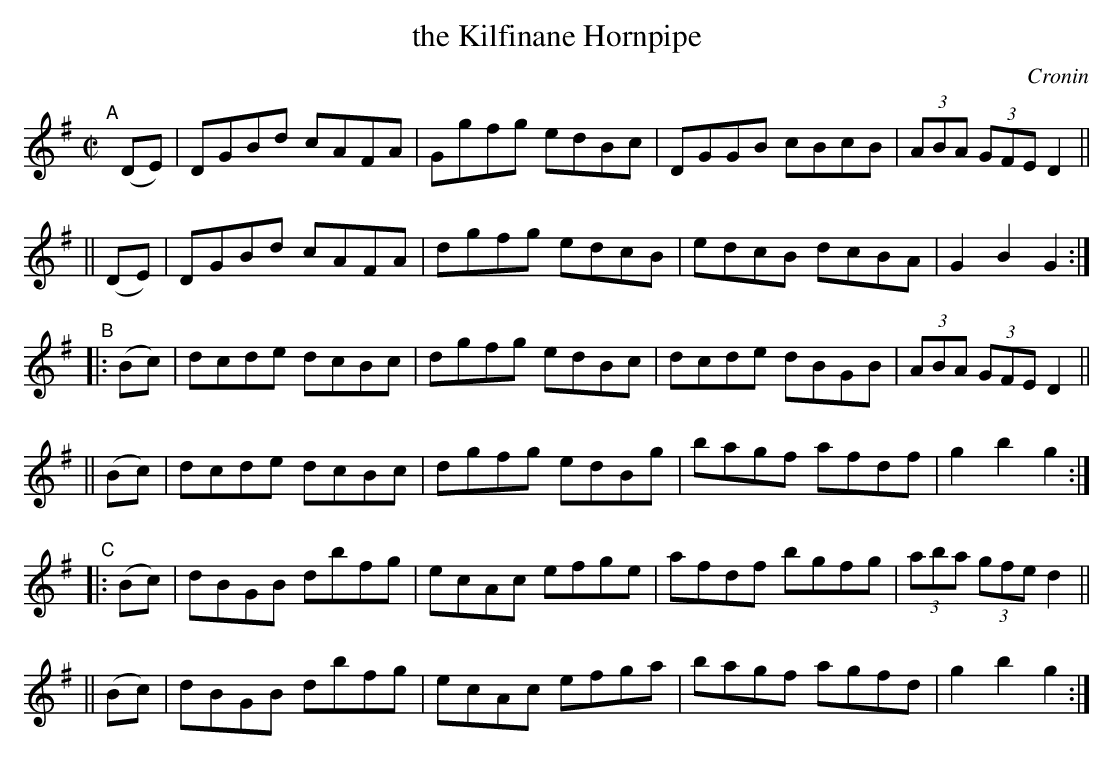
X:1
T: the Kilfinane Hornpipe
O: Cronin
M: C|
L: 1/8
K: G
"^A"\
[|](DE) | DGBd cAFA | Ggfg edBc | DGGB cBcB | (3ABA (3GFE D2 ||
|| (DE) | DGBd cAFA | dgfg edcB | edcB dcBA | G2B2 G2 :|
"^B"\
|: (Bc) | dcde dcBc | dgfg edBc | dcde dBGB | (3ABA (3GFE D2 ||
|| (Bc) | dcde dcBc | dgfg edBg | bagf afdf | g2b2 g2 :|
"^C"\
|: (Bc) | dBGB dbfg | ecAc efge | afdf bgfg | (3aba (3gfe d2 ||
|| (Bc) | dBGB dbfg | ecAc efga | bagf agfd | g2b2 g2 :|
